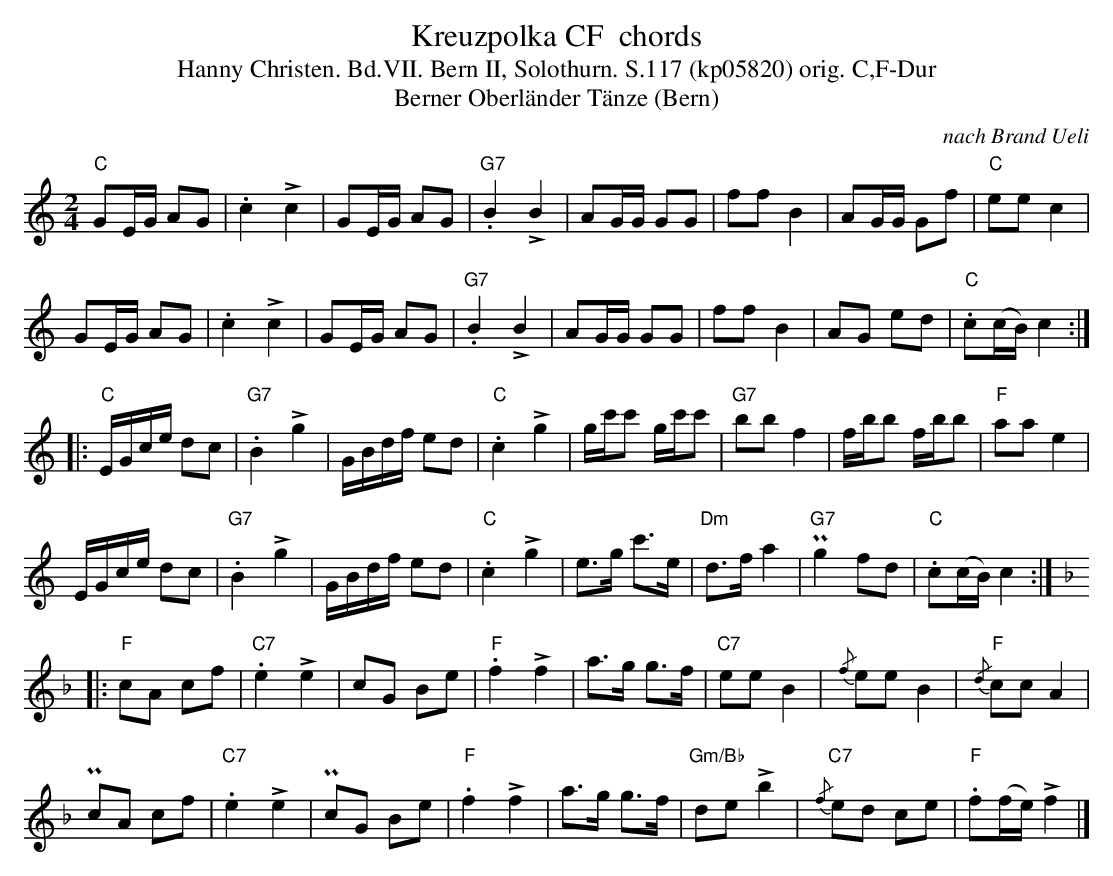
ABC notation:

X:1
T: Kreuzpolka CF  chords
C: nach Brand Ueli
T:Hanny Christen. Bd.VII. Bern II, Solothurn. S.117 (kp05820) orig. C,F-Dur
T: Berner Oberl\"ander T\"anze (Bern)
M:2/4
L:1/8
K:C %%MIDI gchordon
"C"GE/G/ AG | .c2+>+c2 | GE/G/ AG | "G7".B2+>+B2 | AG/G/ GG | ff B2 | AG/G/ Gf | "C"eec2 |
GE/G/ AG | .c2+>+c2 | GE/G/ AG | "G7".B2+>+B2 | AG/G/ GG | ff B2 | AG ed | "C".c(c/B/) c2 ::
"C"E/G/c/e/ dc | "G7".B2+>+g2 | G/B/d/f/ ed | "C".c2+>+g2 | g/c'/c' g/c'/c' | "G7"bbf2 | f/b/b f/b/b | "F"aa e2 |
E/G/c/e/ dc | "G7".B2+>+g2 | G/B/d/f/ ed | "C".c2+>+g2 | e>g c'>e | "Dm"d>f a2 | "G7"Pg2 fd | "C".c(c/B/) c2 :: [K:F]
"F"cA cf | "C7".e2+>+e2 | cG Be | "F".f2+>+f2 | a>g g>f | "C7"ee B2 | {/f}ee B2 | "F"{/d}cc A2 |
PcA cf | "C7".e2+>+e2 | PcG Be | "F".f2+>+f2 | a>g g>f | "Gm/Bb"de +>+b2 | "C7"{/f}ed ce | "F".f(f/e/) +>+f2 |]
